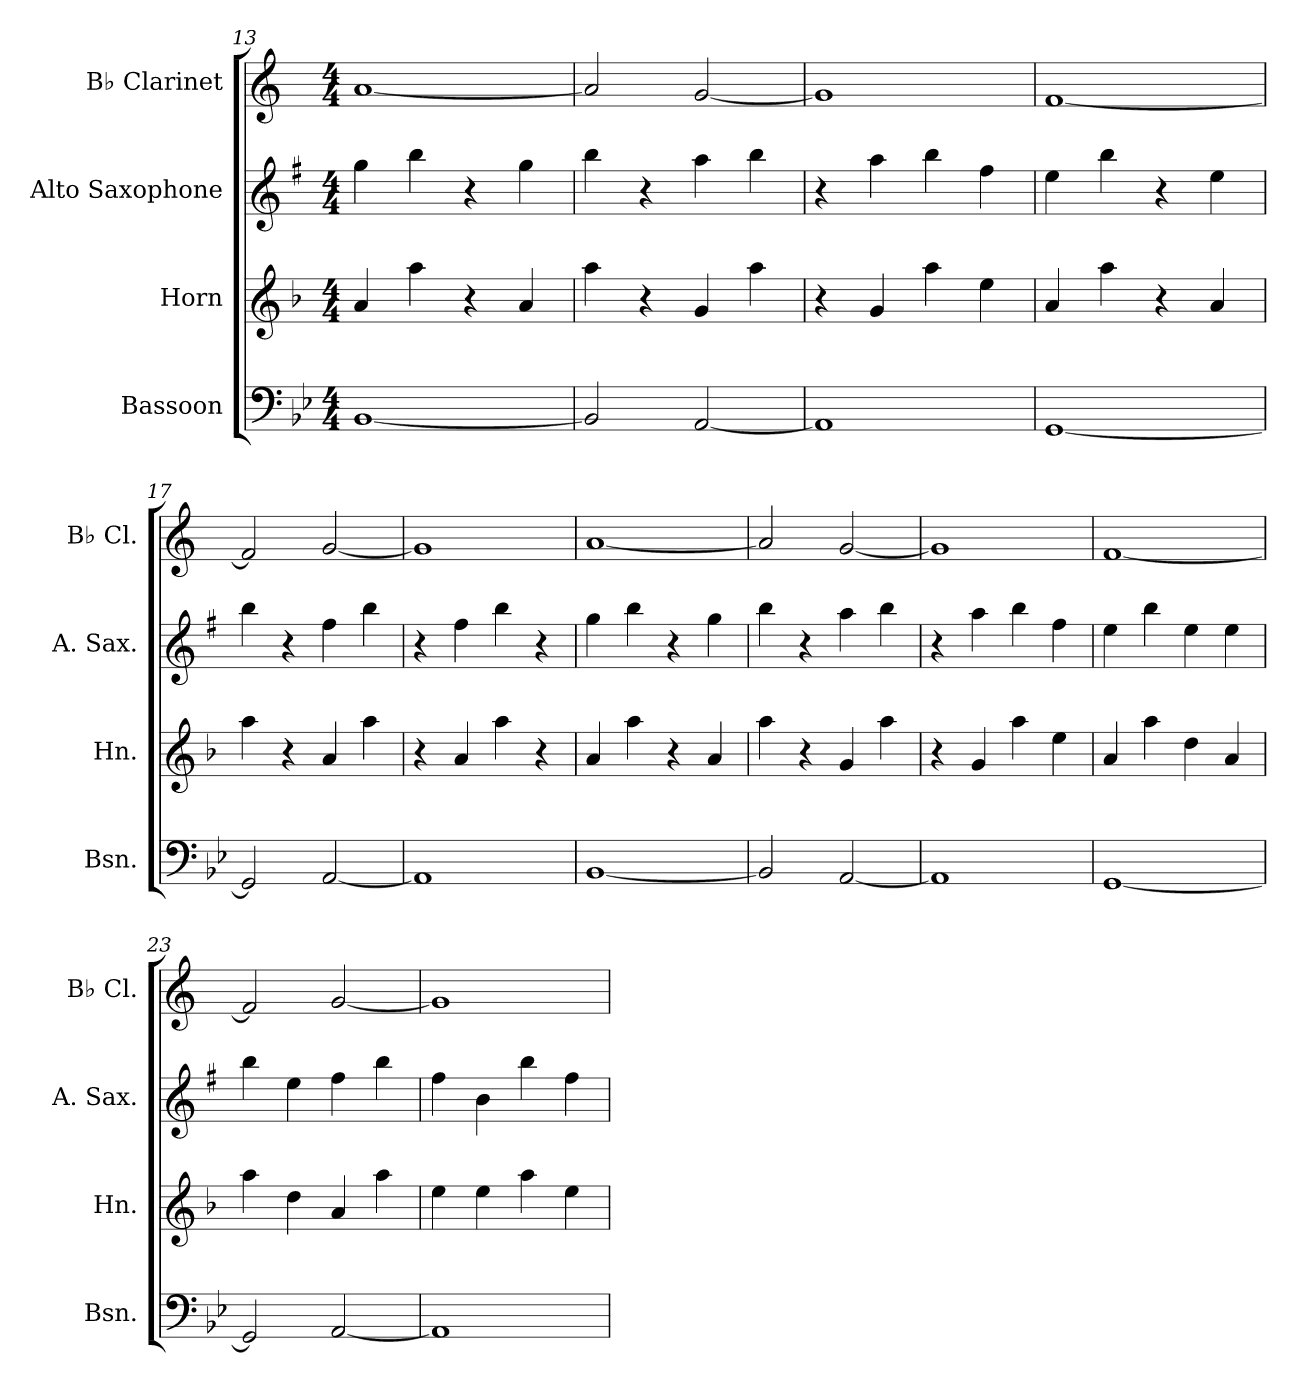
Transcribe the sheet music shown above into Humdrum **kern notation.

**kern	**kern	**kern	**kern
*part4	*part3	*part2	*part1
*staff4	*staff3	*staff2	*staff1
*I"Bassoon	*I"Horn	*I"Alto Saxophone	*I"B♭ Clarinet
*I'Bsn.	*I'Hn.	*I'A. Sax.	*I'B♭ Cl.
*clefF4	*clefG2	*clefG2	*clefG2
*	*ITrd4c7	*ITrd5c9	*ITrd1c2
*k[b-e-]	*k[b-e-]	*k[b-e-]	*k[b-e-]
*B-:	*B-:	*B-:	*B-:
*M4/4	*M4/4	*M4/4	*M4/4
=13	=13	=13	=13
[1BB-	4d/	4b-\	[1g
.	4dd\	4dd\	.
.	4r	4r	.
.	4d/	4b-\	.
=14	=14	=14	=14
2BB-/]	4dd\	4dd\	2g/]
.	4r	4r	.
[2AA/	4c/	4cc\	[2f/
.	4dd\	4dd\	.
=15	=15	=15	=15
1AA]	4r	4r	1f]
.	4c/	4cc\	.
.	4dd\	4dd\	.
.	4a\	4a\	.
=16	=16	=16	=16
[1GG	4d/	4g\	[1e-
.	4dd\	4dd\	.
.	4r	4r	.
.	4d/	4g\	.
!!LO:LB:g=z
=17	=17	=17	=17
2GG/]	4dd\	4dd\	2e-/]
.	4r	4r	.
[2AA/	4d/	4a\	[2f/
.	4dd\	4dd\	.
=18	=18	=18	=18
1AA]	4r	4r	1f]
.	4d/	4a\	.
.	4dd\	4dd\	.
.	4r	4r	.
=19	=19	=19	=19
[1BB-	4d/	4b-\	[1g
.	4dd\	4dd\	.
.	4r	4r	.
.	4d/	4b-\	.
=20	=20	=20	=20
2BB-/]	4dd\	4dd\	2g/]
.	4r	4r	.
[2AA/	4c/	4cc\	[2f/
.	4dd\	4dd\	.
=21	=21	=21	=21
1AA]	4r	4r	1f]
.	4c/	4cc\	.
.	4dd\	4dd\	.
.	4a\	4a\	.
=22	=22	=22	=22
[1GG	4d/	4g\	[1e-
.	4dd\	4dd\	.
.	4g\	4g\	.
.	4d/	4g\	.
=23	=23	=23	=23
2GG/]	4dd\	4dd\	2e-/]
.	4g\	4g\	.
[2AA/	4d/	4a\	[2f/
.	4dd\	4dd\	.
=24	=24	=24	=24
1AA]	4a\	4a\	1f]
.	4a\	4d\	.
.	4dd\	4dd\	.
.	4a\	4a\	.
=	=	=	=
*-	*-	*-	*-
